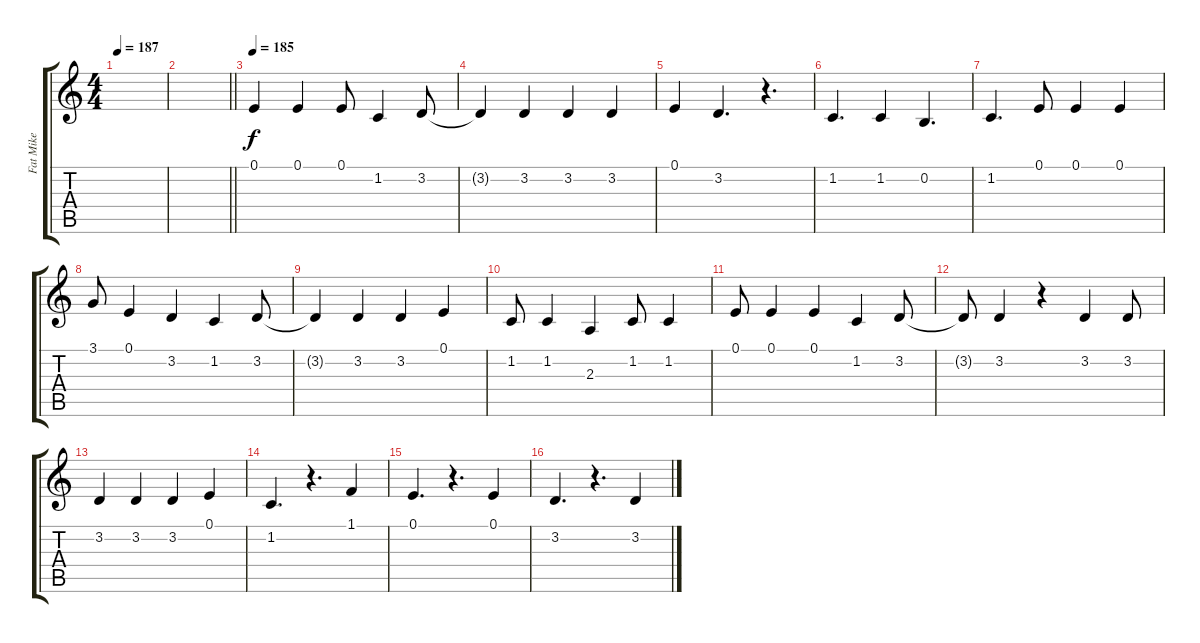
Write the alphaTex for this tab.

\track ("Fat Mike" "Fat Mike") {instrument bassoon}
\staff {score tabs}
\tuning (E4 B3 G3 D3 A2 E2) {hide}
\ts (4 4)
\tempo 187
\clef g2
\ks c
|
\barLineRight lightlight
|
\section ("" "")
\tempo 185
0.1.4 0.1.4 0.1.8 1.2.4 3.2.8 |
3.2{t}.4 3.2.4 3.2.4 3.2.4 |
0.1.4 3.2.4{d} r.4{d} |
1.2.4{d} 1.2.4 0.2.4{d} |
1.2.4{d} 0.1.8 0.1.4 0.1.4 |
3.1.8 0.1.4 3.2.4 1.2.4 3.2.8 |
3.2{t}.4 3.2.4 3.2.4 0.1.4 |
1.2.8 1.2.4 2.3.4 1.2.8 1.2.4 |
0.1.8 0.1.4 0.1.4 1.2.4 3.2.8 |
3.2{t}.8 3.2.4 r.4 3.2.4 3.2.8 |
3.2.4 3.2.4 3.2.4 0.1.4 |
1.2.4{d} r.4{d} 1.1.4 |
0.1.4{d} r.4{d} 0.1.4 |
3.2.4{d} r.4{d} 3.2.4
